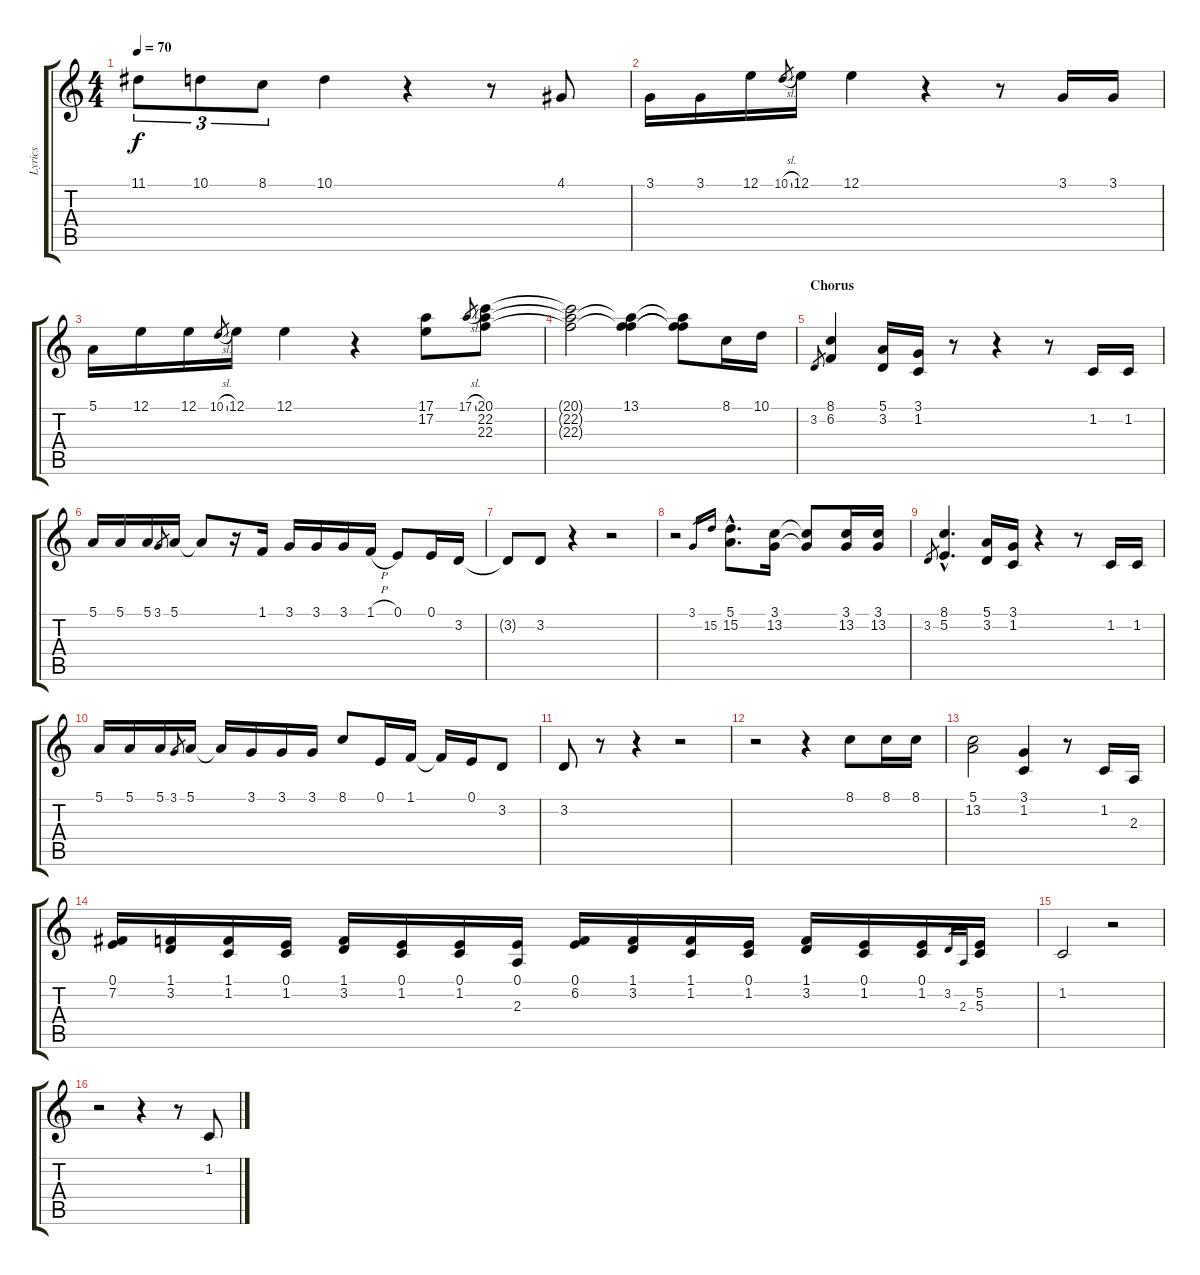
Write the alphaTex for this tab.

\track ("Lyrics" "Lyrics") {instrument clarinet}
\staff {score tabs}
\tuning (E4 B3 G3 D3 A2 E2) {hide}
\ts (4 4)
\tempo 70
\clef g2
\ks c
11.1.8{tu (3 2) dy f} 10.1.8{tu (3 2)} 8.1.8{tu (3 2)} 10.1.4 r.4 r.8 4.1.8 |
3.1.16 3.1.16 12.1.16 10.1{sl}.8{gr} 12.1.16 12.1.4 r.4 r.8 3.1.16 3.1.16 |
5.1.16 12.1.16 12.1.16 10.1{sl}.8{gr} 12.1.16 12.1.4 r.4 (17.1 17.2).8 17.1{sl}.8{gr} (20.1 22.2 22.3).8 |
(20.1{t} 22.2{t} 22.3{t}).2 (13.1 22.2{t} 22.3{t}).4 (13.1{t} 22.2{t} 22.3{t}).8 8.1.16 10.1.16 |
\section ("" "Chorus")
3.2.8{gr} (8.1 6.2).4 (5.1 3.2).16 (3.1 1.2).16 r.8 r.4 r.8 1.2.16 1.2.16 |
5.1.16 5.1.16 5.1.16 3.1.8{gr} 5.1.16 5.1{t}.8 r.16 1.1.16 3.1.16 3.1.16 3.1.16 1.1{h}.16 0.1.8 0.1.16 3.2.16 |
3.2{t}.8 3.2.8 r.4 r.2 |
r.2 3.1.16{gr} 15.2.16{gr} (5.1{hac} 15.2{hac}).8{d} (3.1 13.2).16 (3.1{t} 13.2{t}).8 (3.1 13.2).16 (3.1 13.2).16 |
3.2.8{gr} (8.1{hac} 5.2{hac}).4{d} (5.1 3.2).16 (3.1 1.2).16 r.4 r.8 1.2.16 1.2.16 |
5.1.16 5.1.16 5.1.16 3.1.8{gr} 5.1.16 5.1{t}.16 3.1.16 3.1.16 3.1.16 8.1.8 0.1.16 1.1.16 1.1{t}.16 0.1.16 3.2.8 |
3.2.8 r.8 r.4 r.2 |
r.2 r.4 8.1.8 8.1.16 8.1.16 |
(5.1 13.2).2 (3.1 1.2).4 r.8 1.2.16 2.3.16 |
(0.1 7.2).16 (1.1 3.2).16 (1.1 1.2).16 (0.1 1.2).16 (1.1 3.2).16 (0.1 1.2).16 (0.1 1.2).16 (0.1 2.3).16 (0.1 6.2).16 (1.1 3.2).16 (1.1 1.2).16 (0.1 1.2).16 (1.1 3.2).16 (0.1 1.2).16 (0.1 1.2).16 3.2.16{gr} 2.3.16{gr} (5.2 5.3).16 |
1.2.2 r.2 |
r.2 r.4 r.8 1.2.8
